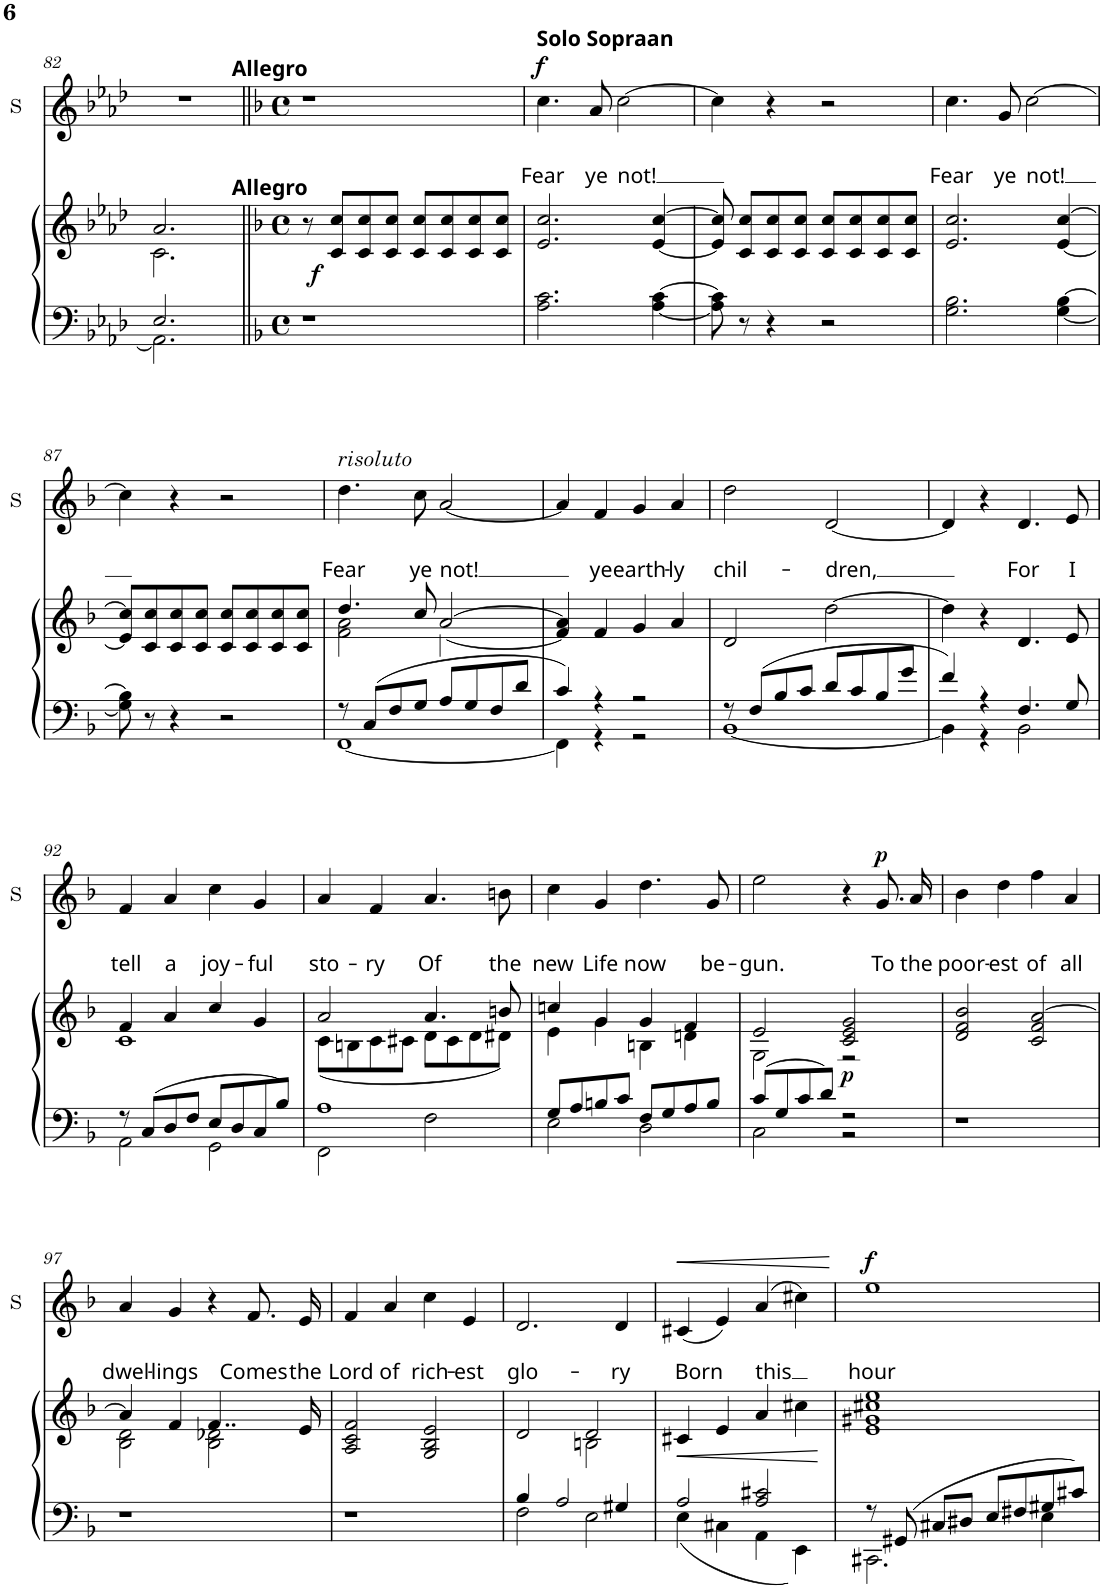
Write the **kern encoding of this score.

**kern	**kern	**dynam	**kern	**text	**text	**dynam
*part2	*part2	*part2	*part1	*part1	*part1	*part1
*staff3	*staff2	*staff2/3	*staff1	*staff1	*staff1	*staff1
*I"Orgel	*	*	*I"Sopraan	*	*	*
*	*	*	*I'S	*	*	*
!!LO:PB:g=z
*clefF4	*clefG2	*	*clefG2	*	*	*
*k[b-e-a-d-]	*k[b-e-a-d-]	*	*k[b-e-a-d-]	*	*	*
*f:	*f:	*	*f:	*	*	*
*M6/8	*M6/8	*	*M6/8	*	*	*
=82	=82	=82	=82	=82	=82	=82
*^	*^	*	*^	*	*	*
*	*	*	*^	*	*	*	*	*	*
2.E-/	2.AA-\]	2.a-/	2.c\	2ryy	.	2.r	2ryy	.	.	.
.	.	.	.	8.ryy	.	.	8.ryy	.	.	.
!	!	!	!	!	!	!	!LO:TX:a:B:t=Allegro	!	!	!
!	!	!	!	!LO:TX:a:B:t=Allegro	!	!	!	!	!	!
.	.	.	.	16ryy	.	.	16ryy	.	.	.
*v	*v	*	*	*	*	*v	*v	*	*	*
*	*v	*v	*v	*	*	*	*	*
=83||	=83||	=83||	=83||	=83||	=83||	=83||
*k[b-]	*k[b-]	*	*k[b-]	*	*	*
*d:	*d:	*	*d:	*	*	*
*M4/4	*M4/4	*	*M4/4	*	*	*
*met(c)	*met(c)	*	*met(c)	*	*	*
1r	8r	.	1r	.	.	.
!	!	!LO:DY:b	!	!	!	!
.	8c/ 8cc/L	f	.	.	.	.
.	8c/ 8cc/	.	.	.	.	.
.	8c/ 8cc/J	.	.	.	.	.
.	8c/ 8cc/L	.	.	.	.	.
.	8c/ 8cc/	.	.	.	.	.
.	8c/ 8cc/	.	.	.	.	.
.	8c/ 8cc/J	.	.	.	.	.
=84	=84	=84	=84	=84	=84	=84
!	!	!	!LO:TX:a:B:t=Solo Sopraan	!	!	!
!	!	!	!	!	!LO:LY:b	!LO:DY:a
2.A\ 2.c\	2.e/ 2.cc/	.	4.cc\	.	Fear	f
!	!	!	!	!	!LO:LY:b	!
.	.	.	8a/	.	ye	.
!	!	!	!	!	!LO:LY:b	!
.	.	.	[2cc\	.	not!	.
[4A\ [4c\	[4e/ [4cc/	.	.	.	.	.
=85	=85	=85	=85	=85	=85	=85
8A\] 8c\]	8e/] 8cc/]	.	4cc\]	.	.	.
8r	8c/ 8cc/L	.	.	.	.	.
4r	8c/ 8cc/	.	4r	.	.	.
.	8c/ 8cc/J	.	.	.	.	.
2r	8c/ 8cc/L	.	2r	.	.	.
.	8c/ 8cc/	.	.	.	.	.
.	8c/ 8cc/	.	.	.	.	.
.	8c/ 8cc/J	.	.	.	.	.
=86	=86	=86	=86	=86	=86	=86
!	!	!	!	!	!LO:LY:b	!
2.G\ 2.B-\	2.e/ 2.cc/	.	4.cc\	.	Fear	.
!	!	!	!	!	!LO:LY:b	!
.	.	.	8g/	.	ye	.
!	!	!	!	!	!LO:LY:b	!
.	.	.	[2cc\	.	not!	.
[4G\ [4B-\	[4e/ [4cc/	.	.	.	.	.
!!LO:LB:g=z
=87	=87	=87	=87	=87	=87	=87
8G\] 8B-\]	8e/] 8cc/]L	.	4cc\]	.	.	.
8r	8c/ 8cc/	.	.	.	.	.
4r	8c/ 8cc/	.	4r	.	.	.
.	8c/ 8cc/J	.	.	.	.	.
2r	8c/ 8cc/L	.	2r	.	.	.
.	8c/ 8cc/	.	.	.	.	.
.	8c/ 8cc/	.	.	.	.	.
.	8c/ 8cc/J	.	.	.	.	.
=88	=88	=88	=88	=88	=88	=88
*^	*^	*	*	*	*	*
!	!	!	!	!	!LO:TX:a:i:t=risoluto	!	!	!
!	!	!	!	!	!	!	!LO:LY:b	!
8r	[1FF	4.dd/	2f\ 2a\	.	4.dd\	.	Fear	.
8C/L	.	.	.	.	.	.	.	.
8F/	.	.	.	.	.	.	.	.
!	!	!	!	!	!	!	!LO:LY:b	!
8G/J	.	8cc/	.	.	8cc\	.	ye	.
!	!	!	!	!	!	!	!LO:LY:b	!
8A/L	.	[2a/	[2f\	.	[2a/	.	not!	.
8G/	.	.	.	.	.	.	.	.
8F/	.	.	.	.	.	.	.	.
8d/J	.	.	.	.	.	.	.	.
*	*	*v	*v	*	*	*	*	*
=89	=89	=89	=89	=89	=89	=89	=89
4c/	4FF\]	4f/] 4a/]	.	4a/]	.	.	.
!	!	!	!	!	!	!LO:LY:b	!
4r	4r	4f/	.	4f/	.	ye	.
!	!	!	!	!	!	!LO:LY:b	!
2r	2r	4g/	.	4g/	.	earth-	.
!	!	!	!	!	!	!LO:LY:b	!
.	.	4a/	.	4a/	.	-ly	.
=90	=90	=90	=90	=90	=90	=90	=90
!	!	!	!	!	!	!LO:LY:b	!
8r	[1BB-	2d/	.	2dd\	.	chil-	.
8F/L	.	.	.	.	.	.	.
8B-/	.	.	.	.	.	.	.
8c/J	.	.	.	.	.	.	.
!	!	!	!	!	!	!LO:LY:b	!
8d/L	.	[2dd\	.	[2d/	.	-dren,	.
8c/	.	.	.	.	.	.	.
8B-/	.	.	.	.	.	.	.
8g/J	.	.	.	.	.	.	.
=91	=91	=91	=91	=91	=91	=91	=91
4f/	4BB-\]	4dd\]	.	4d/]	.	.	.
4r	4r	4r	.	4r	.	.	.
!	!	!	!	!	!	!LO:LY:b	!
4.F/	2BB-\	4.d/	.	4.d/	.	For	.
!	!	!	!	!	!	!LO:LY:b	!
8G/	.	8e/	.	8e/	.	I	.
!!LO:LB:g=z
=92	=92	=92	=92	=92	=92	=92	=92
*	*	*^	*	*	*	*	*
!	!	!	!	!	!	!	!LO:LY:b	!
8r	2AA\	4f/	1c	.	4f/	.	tell	.
8C/L	.	.	.	.	.	.	.	.
!	!	!	!	!	!	!	!LO:LY:b	!
8D/	.	4a/	.	.	4a/	.	a	.
8F/J	.	.	.	.	.	.	.	.
!	!	!	!	!	!	!	!LO:LY:b	!
8E/L	2GG\	4cc/	.	.	4cc\	.	joy-	.
8D/	.	.	.	.	.	.	.	.
!	!	!	!	!	!	!	!LO:LY:b	!
8C/	.	4g/	.	.	4g/	.	-ful	.
8B-/J	.	.	.	.	.	.	.	.
=93	=93	=93	=93	=93	=93	=93	=93	=93
!	!	!	!	!	!	!	!LO:LY:b	!
1A	2FF\	2a/	(8c\L	.	4a/	.	sto-	.
.	.	.	8Bn\)	.	.	.	.	.
!	!	!	!	!	!	!	!LO:LY:b	!
.	.	.	8c\	.	4f/	.	-ry	.
.	.	.	8c#X\J	.	.	.	.	.
!	!	!	!	!	!	!	!LO:LY:b	!
.	2F\	4.a/	8d\L	.	4.a/	.	Of	.
.	.	.	8c#\	.	.	.	.	.
.	.	.	8d\	.	.	.	.	.
!	!	!	!	!	!	!	!LO:LY:b	!
.	.	8bn/	8d#X\J	.	8bn\	.	the	.
=94	=94	=94	=94	=94	=94	=94	=94	=94
!	!	!	!	!	!	!	!LO:LY:b	!
8G/L	2E\	4ccn/	4e\	.	4cc\	.	new	.
8A/	.	.	.	.	.	.	.	.
!	!	!	!	!	!	!	!LO:LY:b	!
8Bn/	.	4g/	4g\	.	4g/	.	Life	.
8c/J	.	.	.	.	.	.	.	.
!	!	!	!	!	!	!	!LO:LY:b	!
8F/L	2D\	4g/	4Bn\	.	4.dd\	.	now	.
8G/	.	.	.	.	.	.	.	.
8A/	.	4f/	4dn\	.	.	.	.	.
!	!	!	!	!	!	!	!LO:LY:b	!
8B/J	.	.	.	.	8g/	.	be-	.
=95	=95	=95	=95	=95	=95	=95	=95	=95
!	!	!	!	!	!	!	!LO:LY:b	!
8c/L	2C\	2e/	2G\	.	2ee\	.	-gun.	.
8G/	.	.	.	.	.	.	.	.
8c/	.	.	.	.	.	.	.	.
8d/J	.	.	.	.	.	.	.	.
!	!	!	!	!LO:DY:b	!	!	!	!
2r	2r	2c/ 2e/ 2g/	2r	p	4r	.	.	.
!	!	!	!	!	!	!	!LO:LY:b	!LO:DY:a
.	.	.	.	.	8.g/L	.	To	p
!	!	!	!	!	!	!	!LO:LY:b	!
.	.	.	.	.	16a/Jk	.	the	.
*v	*v	*	*	*	*	*	*	*
*	*v	*v	*	*	*	*	*
=96	=96	=96	=96	=96	=96	=96
!	!	!	!	!	!LO:LY:b	!
1r	2d/ 2f/ 2b-/	.	4b-\	.	poor-	.
!	!	!	!	!	!LO:LY:b	!
.	.	.	4dd\	.	-est	.
!	!	!	!	!	!LO:LY:b	!
.	2c/ 2f/ [2a/	.	4ff\	.	of	.
!	!	!	!	!	!LO:LY:b	!
.	.	.	4a/	.	all	.
!!LO:LB:g=z
=97	=97	=97	=97	=97	=97	=97
*	*^	*	*	*	*	*
!	!	!	!	!	!	!LO:LY:b	!
1r	4a/]	2B-\ 2d\	.	4a/	.	dwel-	.
!	!	!	!	!	!	!LO:LY:b	!
.	4f/	.	.	4g/	.	-lings	.
.	4..f/	2B-\ 2d-X\	.	4r	.	.	.
!	!	!	!	!	!	!LO:LY:b	!
.	.	.	.	8.f/L	.	Comes	.
!	!	!	!	!	!	!LO:LY:b	!
.	16e/	.	.	16e/Jk	.	the	.
*	*v	*v	*	*	*	*	*
=98	=98	=98	=98	=98	=98	=98
!	!	!	!	!	!LO:LY:b	!
1r	2A/ 2c/ 2f/	.	4f/	.	Lord	.
!	!	!	!	!	!LO:LY:b	!
.	.	.	4a/	.	of	.
!	!	!	!	!	!LO:LY:b	!
.	2G/ 2B-/ 2e/	.	4cc\	.	rich-	.
!	!	!	!	!	!LO:LY:b	!
.	.	.	4e/	.	-est	.
=99	=99	=99	=99	=99	=99	=99
*^	*^	*	*	*	*	*
!	!	!	!	!	!	!	!LO:LY:b	!
4B-/	2F\	2d/	2ryy	.	2.d/	.	glo-	.
2A/	.	.	.	.	.	.	.	.
.	2E\	2d/	2Bn\	.	.	.	.	.
!	!	!	!	!	!	!	!LO:LY:b	!
4G#X/	.	.	.	.	4d/	.	-ry	.
*	*	*v	*v	*	*	*	*	*
=100	=100	=100	=100	=100	=100	=100	=100
!	!	!	!	!	!	!LO:LY:b	!LO:HP:b
2A/	4E\	4c#X/	.	(<4c#X/	.	Born	<
.	4C#X\	4e/	.	4e/)	.	.	.
!	!	!	!	!	!	!LO:LY:b	!
2A/ 2c#X/	4AA\	4a/	.	(>4a/	.	this	.
.	4EE\	4cc#X\	.	4cc#X\)	.	.	.
*v	*v	*	*	*	*	*	*
.	.	.	.	.	.	[
=101	=101	=101	=101	=101	=101	=101
*^	*^	*	*	*	*	*
!	!	!	!	!	!	!	!LO:LY:b	!LO:DY:a
8r	2.CC#X\	1cc#X 1ee	1e 1g#X	.	1ee	.	hour	f
8GG#X/	.	.	.	.	.	.	.	.
8C#X/L	.	.	.	.	.	.	.	.
8D#X/J	.	.	.	.	.	.	.	.
8E/L	.	.	.	.	.	.	.	.
8F#X/	.	.	.	.	.	.	.	.
8G#X/	4E\	.	.	.	.	.	.	.
8c#X/J	.	.	.	.	.	.	.	.
*v	*v	*	*	*	*	*	*	*
*	*v	*v	*	*	*	*	*
=	=	=	=	=	=	=
*-	*-	*-	*-	*-	*-	*-
